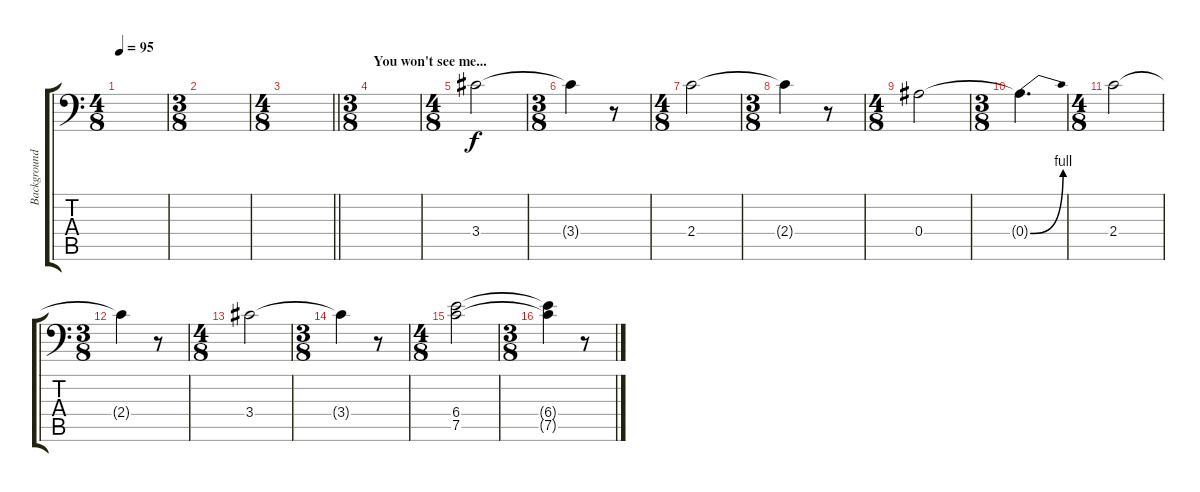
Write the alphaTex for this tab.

\track ("Background vocal" "Background") {instrument electricbassfinger}
\staff {score tabs}
\tuning (C4 G3 Eb3 Bb2 F2 Bb1) {hide}
\ts (4 8)
\tempo 95
\clef f4
\ks c
|
\ts (3 8)
|
\ts (4 8)
\barLineRight lightlight
|
\ts (3 8)
\section ("" "You won't see me...")
|
\ts (4 8)
3.4.2 |
\ts (3 8)
3.4{t}.4 r.8 |
\ts (4 8)
2.4.2 |
\ts (3 8)
2.4{t}.4 r.8 |
\ts (4 8)
0.4.2 |
\ts (3 8)
0.4{be (bend 0 0 60 4) t}.4{d} |
\ts (4 8)
2.4.2 |
\ts (3 8)
2.4{t}.4 r.8 |
\ts (4 8)
3.4.2 |
\ts (3 8)
3.4{t}.4 r.8 |
\ts (4 8)
(6.4 7.5).2 |
\ts (3 8)
(6.4{t} 7.5{t}).4 r.8
